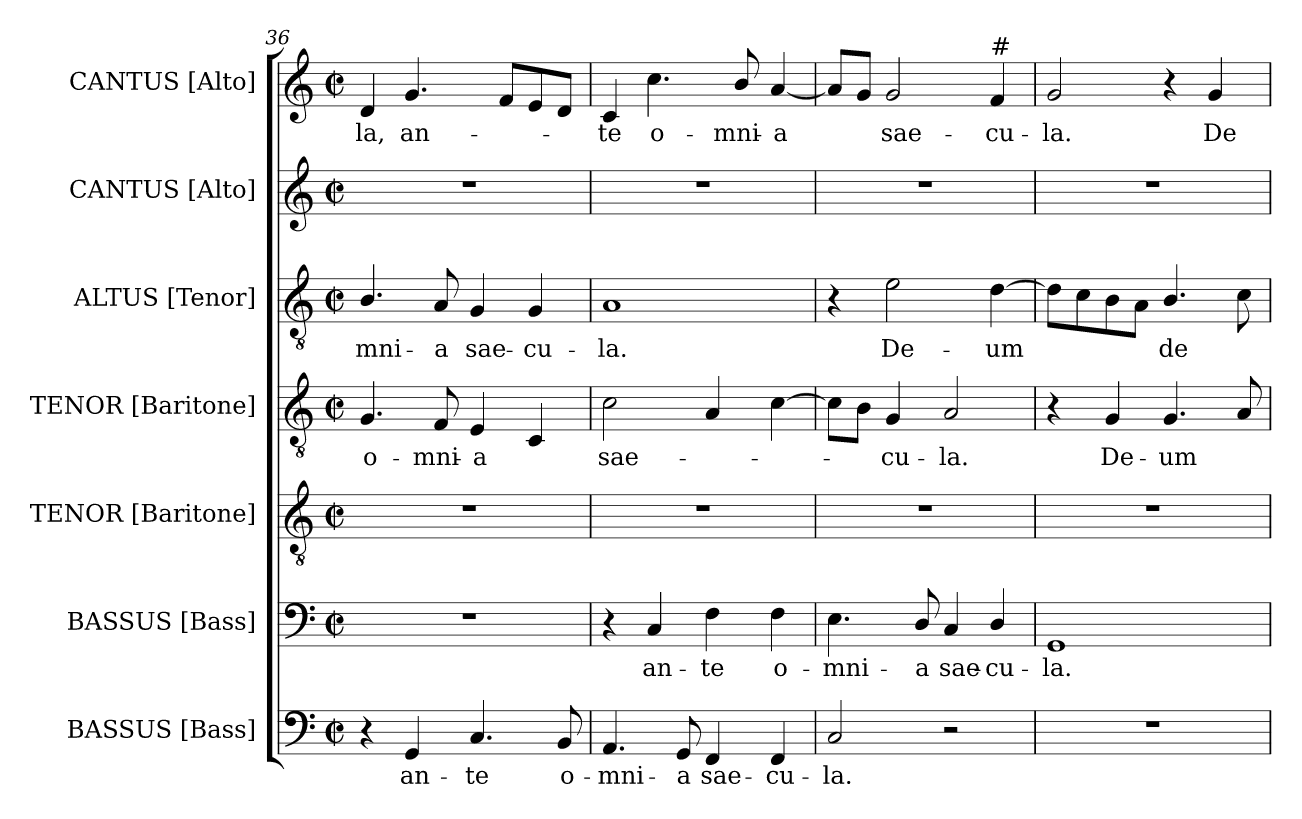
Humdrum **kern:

**kern	**text	**kern	**text	**kern	**kern	**text	**kern	**text	**kern	**kern	**text
*part7	*part7	*part6	*part6	*part5	*part4	*part4	*part3	*part3	*part2	*part1	*part1
*staff7	*staff7	*staff6	*staff6	*staff5	*staff4	*staff4	*staff3	*staff3	*staff2	*staff1	*staff1
*I"BASSUS [Bass]	*	*I"BASSUS [Bass]	*	*I"TENOR [Baritone]	*I"TENOR [Baritone]	*	*I"ALTUS [Tenor]	*	*I"CANTUS [Alto]	*I"CANTUS [Alto]	*
*I'B.	*	*I'B.	*	*I'Bar.	*I'Bar.	*	*I'T.	*	*I'A.	*I'A.	*
!!LO:PB:g=z
*clefF4	*	*clefF4	*	*clefGv2	*clefGv2	*	*clefGv2	*	*clefG2	*clefG2	*
*	*	*	*	*ITrd7c12	*ITrd7c12	*	*ITrd7c12	*	*	*	*
*k[]	*	*k[]	*	*k[]	*k[]	*	*k[]	*	*k[]	*k[]	*
*C:	*	*C:	*	*C:	*C:	*	*C:	*	*C:	*C:	*
*M2/2	*	*M2/2	*	*M2/2	*M2/2	*	*M2/2	*	*M2/2	*M2/2	*
*met(c|)	*	*met(c|)	*	*met(c|)	*met(c|)	*	*met(c|)	*	*met(c|)	*met(c|)	*
=36	=36	=36	=36	=36	=36	=36	=36	=36	=36	=36	=36
!	!	!	!	!	!	!LO:LY:b:color=#000000	!	!	!	!	!
!	!	!	!	!	!	!	!	!LO:LY:b:color=#000000	!	!	!
!	!	!	!	!	!	!	!	!	!	!	!LO:LY:b:color=#000000
4r	.	1r	.	1r	4.GGi/	o-	4.BBi/	-mni-	1r	4di/	-la,
!	!LO:LY:b:color=#000000	!	!	!	!	!	!	!	!	!	!
!	!	!	!	!	!	!	!	!	!	!	!LO:LY:b:color=#000000
4GGi/	an-	.	.	.	.	.	.	.	.	4.gi/	an-
!	!	!	!	!	!	!LO:LY:b:color=#000000	!	!	!	!	!
!	!	!	!	!	!	!	!	!LO:LY:b:color=#000000	!	!	!
.	.	.	.	.	8FFi/	-mni-	8AAi/	-a	.	.	.
!	!LO:LY:b:color=#000000	!	!	!	!	!	!	!	!	!	!
!	!	!	!	!	!	!LO:LY:b:color=#000000	!	!	!	!	!
!	!	!	!	!	!	!	!	!LO:LY:b:color=#000000	!	!	!
4.Ci/	-te	.	.	.	4EEi/	-a	4GGi/	sae-	.	.	.
.	.	.	.	.	.	.	.	.	.	8fi/L	.
!	!	!	!	!	!	!	!	!LO:LY:b:color=#000000	!	!	!
.	.	.	.	.	4CCi/	.	4GGi/	-cu-	.	8ei/	.
!	!LO:LY:b:color=#000000	!	!	!	!	!	!	!	!	!	!
8BBi/	o-	.	.	.	.	.	.	.	.	8di/J	.
=37	=37	=37	=37	=37	=37	=37	=37	=37	=37	=37	=37
!	!LO:LY:b:color=#000000	!	!	!	!	!	!	!	!	!	!
!	!	!	!	!	!	!LO:LY:b:color=#000000	!	!	!	!	!
!	!	!	!	!	!	!	!	!LO:LY:b:color=#000000	!	!	!
!	!	!	!	!	!	!	!	!	!	!	!LO:LY:b:color=#000000
4.AAi/	-mni-	4r	.	1r	2Ci\	sae-	1AAi	-la.	1r	4ci/	-te
!	!	!	!LO:LY:b:color=#000000	!	!	!	!	!	!	!	!
!	!	!	!	!	!	!	!	!	!	!	!LO:LY:b:color=#000000
.	.	4Ci/	an-	.	.	.	.	.	.	4.cci\	o-
!	!LO:LY:b:color=#000000	!	!	!	!	!	!	!	!	!	!
8GGi/	-a	.	.	.	.	.	.	.	.	.	.
!	!LO:LY:b:color=#000000	!	!	!	!	!	!	!	!	!	!
!	!	!	!LO:LY:b:color=#000000	!	!	!	!	!	!	!	!
4FFi/	sae-	4Fi\	-te	.	4AAi/	.	.	.	.	.	.
!	!	!	!	!	!	!	!	!	!	!	!LO:LY:b:color=#000000
.	.	.	.	.	.	.	.	.	.	8bi/	-mni-
!	!LO:LY:b:color=#000000	!	!	!	!	!	!	!	!	!	!
!	!	!	!LO:LY:b:color=#000000	!	!	!	!	!	!	!	!
!	!	!	!	!	!	!	!	!	!	!	!LO:LY:b:color=#000000
4FFi/	-cu-	4Fi\	o-	.	[>4Ci\	.	.	.	.	[<4ai/	-a
=38	=38	=38	=38	=38	=38	=38	=38	=38	=38	=38	=38
!	!LO:LY:b:color=#000000	!	!	!	!	!	!	!	!	!	!
!	!	!	!LO:LY:b:color=#000000	!	!	!	!	!	!	!	!
2Ci/	-la.	4.Ei\	-mni-	1r	8Ci\L]	.	4r	.	1r	8ai/L]	.
.	.	.	.	.	8BBi\J	.	.	.	.	8gi/J	.
!	!	!	!	!	!	!LO:LY:b:color=#000000	!	!	!	!	!
!	!	!	!	!	!	!	!	!LO:LY:b:color=#000000	!	!	!
!	!	!	!	!	!	!	!	!	!	!	!LO:LY:b:color=#000000
.	.	.	.	.	4GGi/	-cu-	2Ei\	De-	.	2gi/	sae-
!	!	!	!LO:LY:b:color=#000000	!	!	!	!	!	!	!	!
.	.	8Di/	-a	.	.	.	.	.	.	.	.
!	!	!	!LO:LY:b:color=#000000	!	!	!	!	!	!	!	!
!	!	!	!	!	!	!LO:LY:b:color=#000000	!	!	!	!	!
2r	.	4Ci/	sae-	.	2AAi/	-la.	.	.	.	.	.
!	!	!	!LO:LY:b:color=#000000	!	!	!	!	!	!	!	!
!	!	!	!	!	!	!	!	!LO:LY:b:color=#000000	!	!	!
!	!	!	!	!	!	!	!	!	!	!LO:TX:a:t=#	!
!	!	!	!	!	!	!	!	!	!	!	!LO:LY:b:color=#000000
.	.	4Di/	-cu-	.	.	.	[>4Di\	-um	.	4fi/	-cu-
=39	=39	=39	=39	=39	=39	=39	=39	=39	=39	=39	=39
!	!	!	!LO:LY:b:color=#000000	!	!	!	!	!	!	!	!
!	!	!	!	!	!	!	!	!	!	!	!LO:LY:b:color=#000000
1r	.	1GGi	-la.	1r	4r	.	8Di\L]	.	1r	2gi/	-la.
.	.	.	.	.	.	.	8Ci\	.	.	.	.
!	!	!	!	!	!	!LO:LY:b:color=#000000	!	!	!	!	!
.	.	.	.	.	4GGi/	De-	8BBi\	.	.	.	.
.	.	.	.	.	.	.	8AAi\J	.	.	.	.
!	!	!	!	!	!	!LO:LY:b:color=#000000	!	!	!	!	!
!	!	!	!	!	!	!	!	!LO:LY:b:color=#000000	!	!	!
.	.	.	.	.	4.GGi/	-um	4.BBi/	de	.	4r	.
!	!	!	!	!	!	!	!	!	!	!	!LO:LY:b:color=#000000
.	.	.	.	.	.	.	.	.	.	4gi/	De-
.	.	.	.	.	8AAi/	.	8Ci\	.	.	.	.
=	=	=	=	=	=	=	=	=	=	=	=
*-	*-	*-	*-	*-	*-	*-	*-	*-	*-	*-	*-
